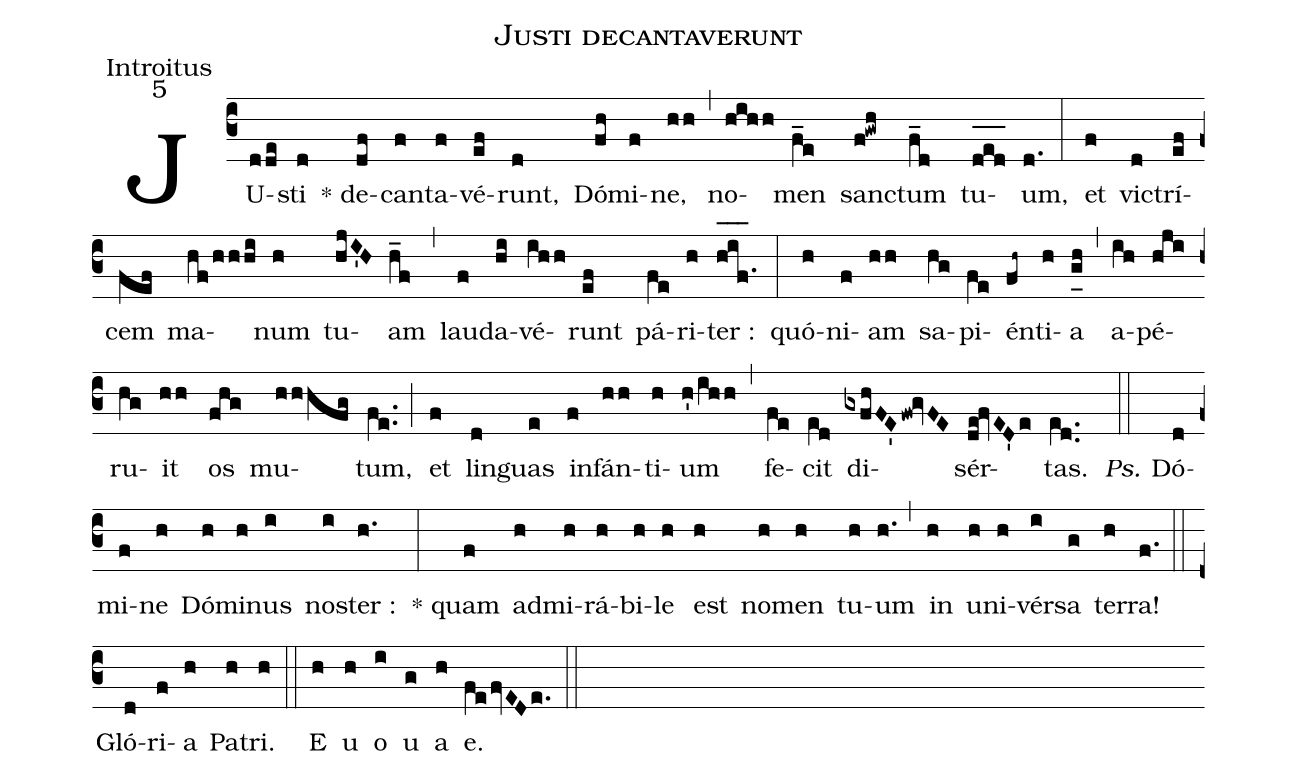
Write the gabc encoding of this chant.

name:Justi decantaverunt;
office-part:Introitus;
mode:5;
%%
(c3) JU(dde)sti(d) * de(df)can(f)ta(f)vé(ef)runt,(d) Dó(fh)mi(f)ne,(hh) (,) no(hihh)men(f_e) san(f!gwh)ctum(f_d) tu(d_[oh:h]e_[oh:h]d_[oh:h])um,(d.) (:) et(f) vic(d)trí(ef)cem(fef) ma(hf/hhhi)num(h) tu(hjI'H)am(h_f) (,) lau(f)da(hi)vé(ihh)runt(ef) pá(fe)ri(h)ter :(h_[oh:h]i_[oh:h]f.1_[oh:h]) (:) quó(h)ni(f)am(hh) sa(hg)pi(fe)én(fh~)ti(h)a(g_[uh:l]h) (,) a(ih)pé(hji)ru(hg)it(hh) os(fhg) mu(hhhfg)tum,(fe..) (;) et(f) lin(d)guas(e) in(f)fán(hh)ti(h)um(h'/ihh) (,) fe(fe)cit(e[ll:1]d) di(gxfhFE'fw!gvFE)sér(de!fvED'e)tas.(e[ll:1]d..) (::) <i>Ps.</i> Dó(d)mi(f)ne(h) Dó(h)mi(h)nus(i) no(i)ster :(h.) (:) * quam(f) ad(h)mi(h)rá(h)bi(h)le(h) est(h) no(h)men(h) tu(h)um(h.) (,) in(h) u(h)ni(h)vér(i)sa(g) ter(h)ra!(f.) (::) Gló(d)ri(f)a(h) Pa(h)tri.(h) (::) <eu>E(h) u(h) o(i) u(g) a(h) e.</eu>(fefvEDe.) (::)
